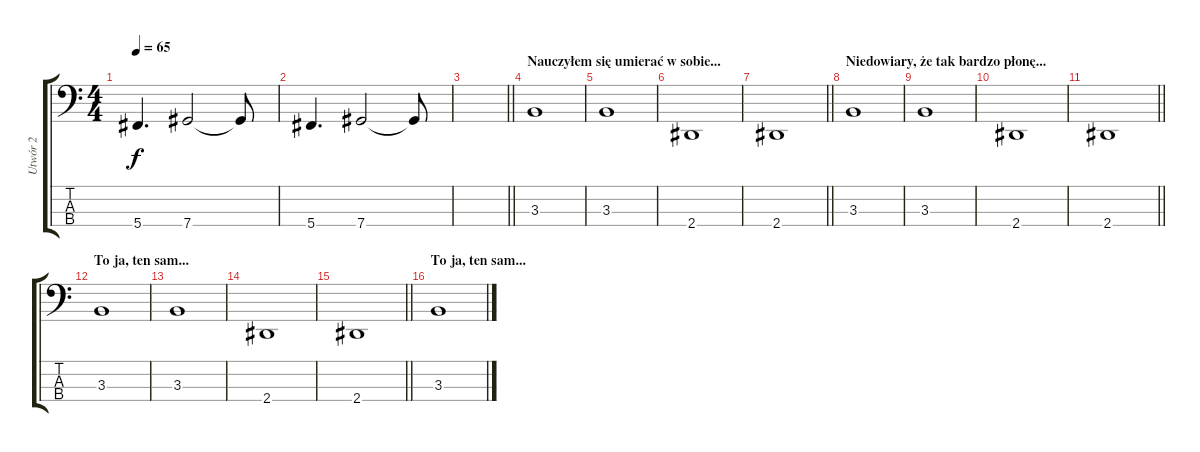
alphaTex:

\track ("Utwór 2" "Utwór 2") {instrument electricbassfinger}
\staff {score tabs}
\tuning (Gb2 Db2 Ab1 Db1) {hide}
\ts (4 4)
\tempo 65
\clef f4
\ks c
5.4.4{d dy f} 7.4.2 7.4{t}.8 |
5.4.4{d} 7.4.2 7.4{t}.8 |
\barLineRight lightlight
|
\section ("" "Nauczyłem się umierać w sobie...")
3.3.1 |
3.3.1 |
2.4.1 |
\barLineRight lightlight
2.4.1 |
\section ("" "Niedowiary, że tak bardzo płonę...")
3.3.1 |
3.3.1 |
2.4.1 |
\barLineRight lightlight
2.4.1 |
\section ("" "To ja, ten sam...")
3.3.1 |
3.3.1 |
2.4.1 |
\barLineRight lightlight
2.4.1 |
\section ("" "To ja, ten sam...")
3.3.1
